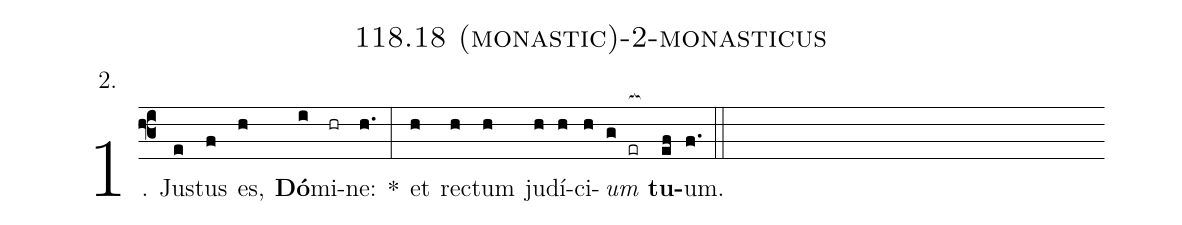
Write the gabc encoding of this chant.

name: 118.18 (monastic)-2-monasticus;
annotation: 2.;
%%
(f3)1. Jus(e)tus(f) es,(h) <b>Dó</b>(i)mi(hr)ne:(h.) *(:) et(h) rec(h)tum(h) ju(h)dí(h)ci(h)<i>um</i>(g er[ocb:1{]) <b>tu</b>(ef[ocb:0}])um.(f.) (::)
